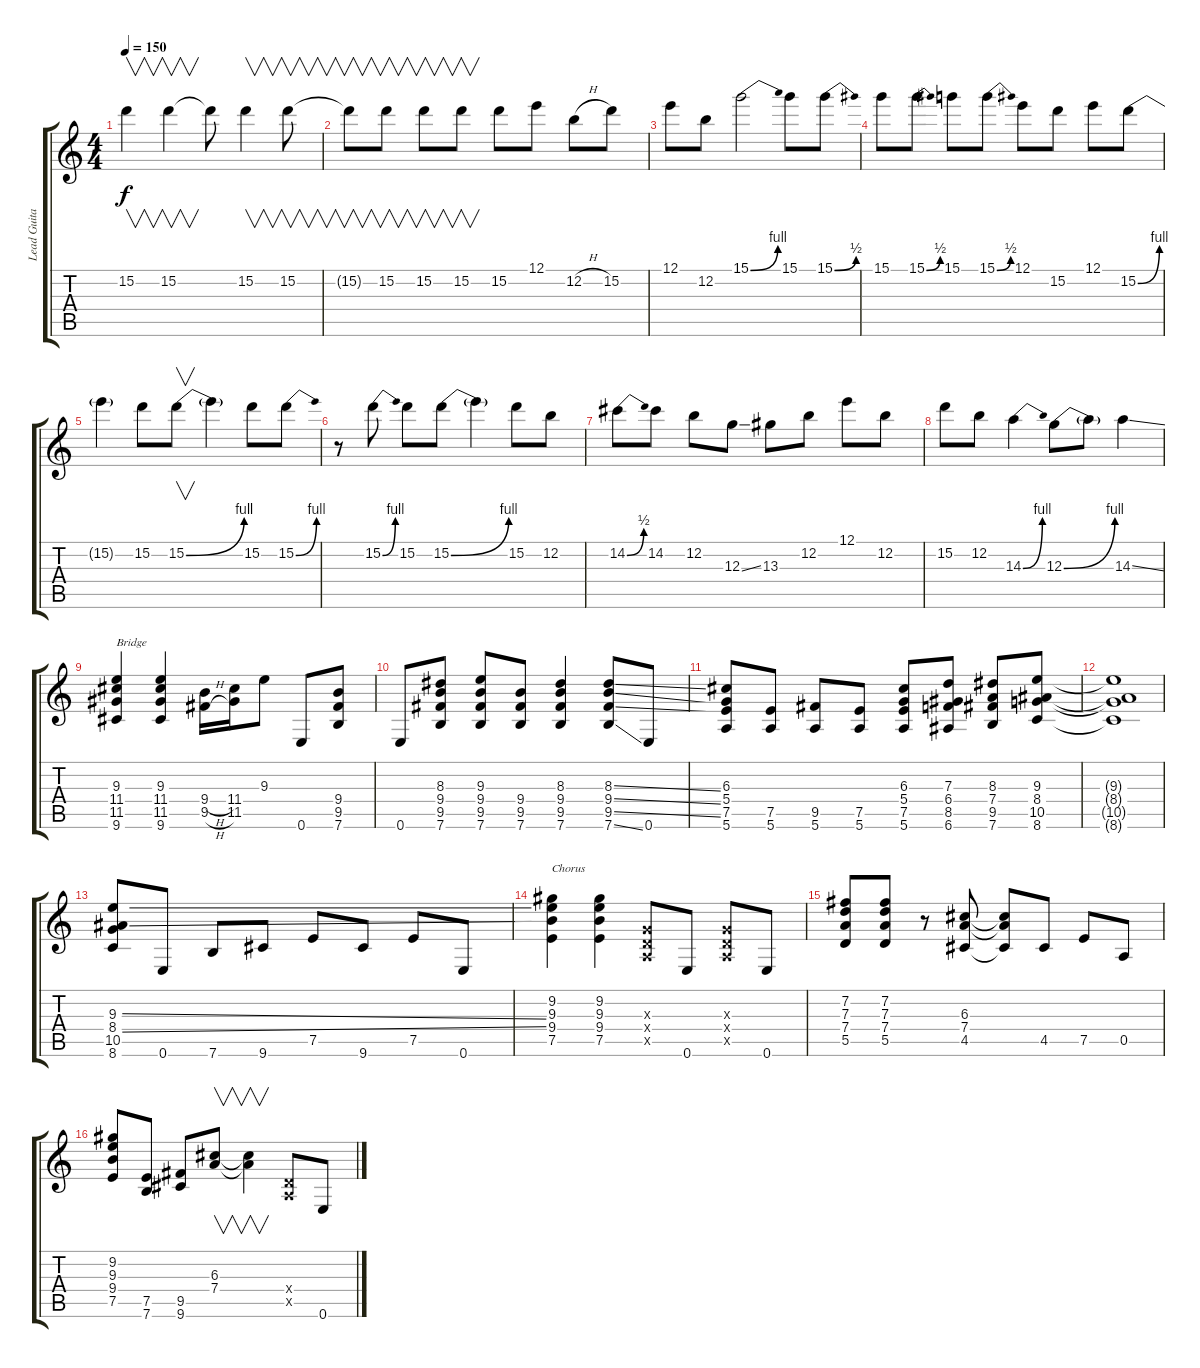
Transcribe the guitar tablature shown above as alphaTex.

\track ("Lead Guitar" "Lead Guita") {instrument distortionguitar}
\staff {score tabs}
\tuning (E4 B3 G3 D3 A2 E2) {hide}
\ts (4 4)
\tempo 150
\clef g2
\ks c
15.2{t}.4{v dy f} 15.2.4{v} 15.2{t}.8 15.2.4{v} 15.2.8{v} |
15.2{t}.8{v} 15.2.8{v} 15.2.8{v} 15.2.8{v} 15.2.8 12.1.8 12.2{h}.8 15.2.8 |
12.1.8 12.2.8 15.1{be (bend 0 0 60 4)}.2 15.1.8 15.1{be (bend 0 0 60 2)}.8 |
15.1.8 15.1{be (bend 0 0 60 2)}.8 15.1.8 15.1{be (bend 0 0 60 2)}.8 12.1.8 15.2.8 12.1.8 15.2{be (bend 0 0 60 4)}.8 |
15.2{t}.4 15.2.8 15.2{be (bend 0 0 60 4)}.8{v} 15.2{t}.4 15.2.8 15.2{be (bend 0 0 60 4)}.8 |
r.8 15.2{be (bend 0 0 60 4)}.8 15.2.8 15.2{be (bend 0 0 60 4)}.8 15.2{t}.4 15.2.8 12.2.8 |
14.2{be (bend 0 0 60 2)}.8 14.2.8 12.2.8 12.3{ss}.8 13.3.8 12.2.8 12.1.8 12.2.8 |
15.2.8 12.2.8 14.3{be (bend 0 0 60 4)}.4 12.3{be (bend 0 0 60 4)}.8 12.3{t}.8 14.3{ss}.4 |
(9.3 11.4 11.5 9.6).4{txt "Bridge"} (9.3 11.4 11.5 9.6).4 (9.4{h} 9.5{h}).16 (11.4 11.5).16 9.3.8 0.6.8 (9.4 9.5 7.6).8 |
0.6.8 (8.3 9.4 9.5 7.6).8 (9.3 9.4 9.5 7.6).8 (9.4 9.5 7.6).8 (8.3 9.4 9.5 7.6).4 (8.3{ss} 9.4{ss} 9.5{ss} 7.6{ss}).8 0.6.8 |
(6.3 5.4 7.5 5.6).8 (7.5 5.6).8 (9.5 5.6).8 (7.5 5.6).8 (6.3 5.4 7.5 5.6).8 (7.3 6.4 8.5 6.6).8 (8.3 7.4 9.5 7.6).8 (9.3 8.4 10.5 8.6).8 |
(9.3{t} 8.4{t} 10.5{t} 8.6{t}).1 |
(9.3{ss} 8.4{ss} 10.5 8.6).8 0.6.8 7.6.8 9.6.8 7.5.8 9.6.8 7.5.8 0.6.8 |
(9.2 9.3 9.4 7.5).4{txt "Chorus"} (9.2 9.3 9.4 7.5).4 (0.3{x} 0.4{x} 0.5{x}).8 0.6.8 (0.3{x} 0.4{x} 0.5{x}).8 0.6.8 |
(7.2 7.3 7.4 5.5).8 (7.2 7.3 7.4 5.5).8 r.8 (6.3 7.4 4.5).8 (6.3{t} 7.4{t} 4.5{t}).8 4.5.8 7.5.8 0.5.8 |
(9.2 9.3 9.4 7.5).8 (7.5 7.6).8 (9.5 9.6).8 (6.3 7.4).8{v} (6.3{t} 7.4{t}).4{v} (0.4{x} 0.5{x}).8 0.6.8
